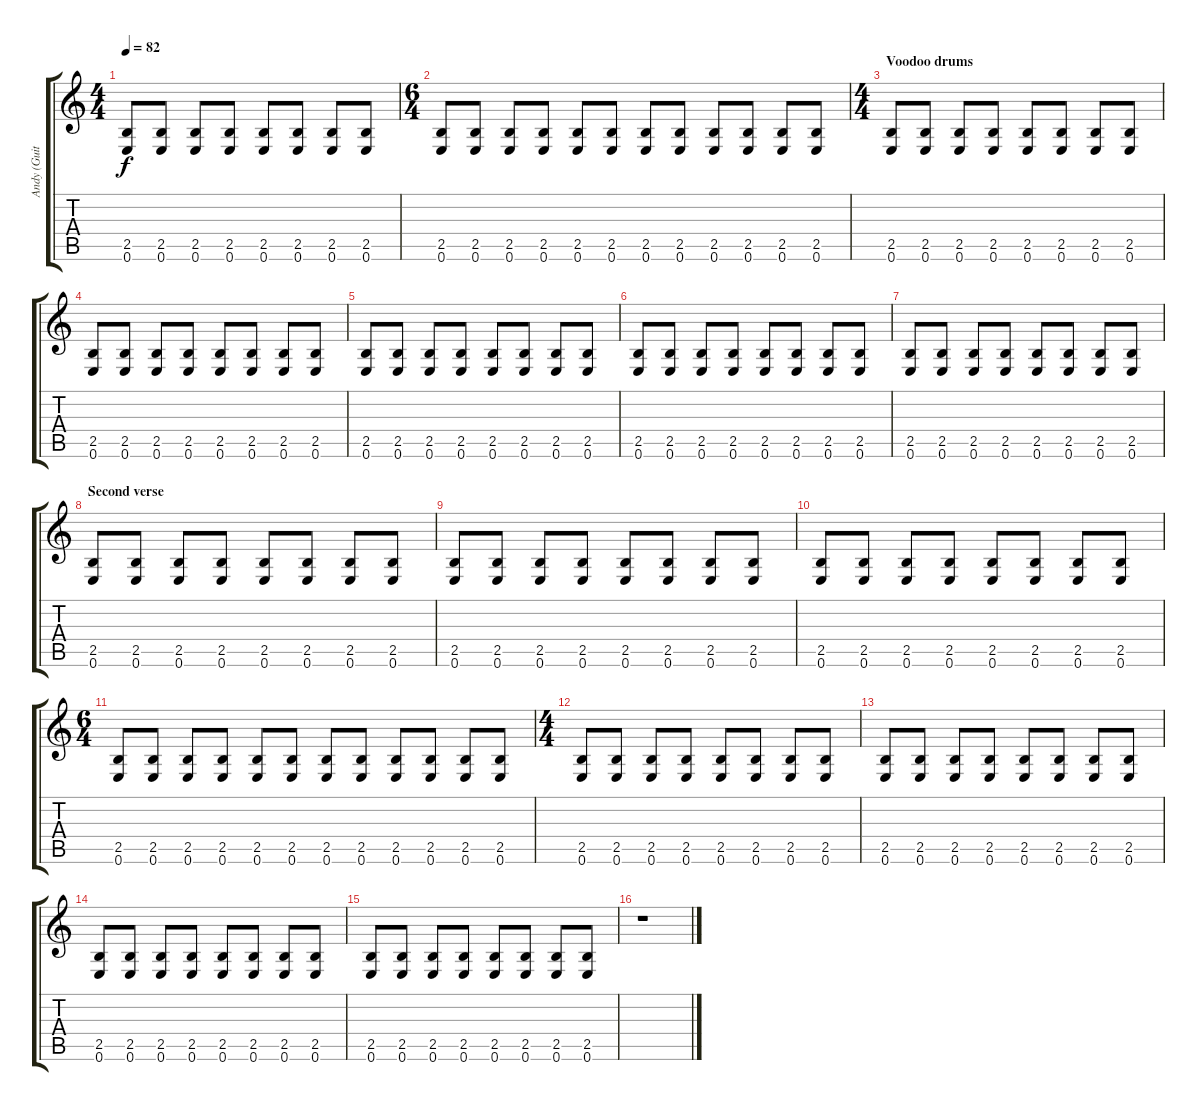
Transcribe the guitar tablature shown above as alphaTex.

\track ("Andy (Guitar)" "Andy (Guit") {instrument overdrivenguitar}
\staff {score tabs}
\tuning (E4 B3 G3 D3 A2 E2) {hide}
\ts (4 4)
\tempo 82
\clef g2
\ks c
(2.5 0.6).8{dy f} (2.5 0.6).8 (2.5 0.6).8 (2.5 0.6).8 (2.5 0.6).8 (2.5 0.6).8 (2.5 0.6).8 (2.5 0.6).8 |
\ts (6 4)
(2.5 0.6).8 (2.5 0.6).8 (2.5 0.6).8 (2.5 0.6).8 (2.5 0.6).8 (2.5 0.6).8 (2.5 0.6).8 (2.5 0.6).8 (2.5 0.6).8 (2.5 0.6).8 (2.5 0.6).8 (2.5 0.6).8 |
\ts (4 4)
\section ("" "Voodoo drums")
(2.5 0.6).8 (2.5 0.6).8 (2.5 0.6).8 (2.5 0.6).8 (2.5 0.6).8 (2.5 0.6).8 (2.5 0.6).8 (2.5 0.6).8 |
(2.5 0.6).8 (2.5 0.6).8 (2.5 0.6).8 (2.5 0.6).8 (2.5 0.6).8 (2.5 0.6).8 (2.5 0.6).8 (2.5 0.6).8 |
(2.5 0.6).8 (2.5 0.6).8 (2.5 0.6).8 (2.5 0.6).8 (2.5 0.6).8 (2.5 0.6).8 (2.5 0.6).8 (2.5 0.6).8 |
(2.5 0.6).8 (2.5 0.6).8 (2.5 0.6).8 (2.5 0.6).8 (2.5 0.6).8 (2.5 0.6).8 (2.5 0.6).8 (2.5 0.6).8 |
(2.5 0.6).8 (2.5 0.6).8 (2.5 0.6).8 (2.5 0.6).8 (2.5 0.6).8 (2.5 0.6).8 (2.5 0.6).8 (2.5 0.6).8 |
\section ("" "Second verse")
(2.5 0.6).8 (2.5 0.6).8 (2.5 0.6).8 (2.5 0.6).8 (2.5 0.6).8 (2.5 0.6).8 (2.5 0.6).8 (2.5 0.6).8 |
(2.5 0.6).8 (2.5 0.6).8 (2.5 0.6).8 (2.5 0.6).8 (2.5 0.6).8 (2.5 0.6).8 (2.5 0.6).8 (2.5 0.6).8 |
(2.5 0.6).8 (2.5 0.6).8 (2.5 0.6).8 (2.5 0.6).8 (2.5 0.6).8 (2.5 0.6).8 (2.5 0.6).8 (2.5 0.6).8 |
\ts (6 4)
(2.5 0.6).8 (2.5 0.6).8 (2.5 0.6).8 (2.5 0.6).8 (2.5 0.6).8 (2.5 0.6).8 (2.5 0.6).8 (2.5 0.6).8 (2.5 0.6).8 (2.5 0.6).8 (2.5 0.6).8 (2.5 0.6).8 |
\ts (4 4)
(2.5 0.6).8 (2.5 0.6).8 (2.5 0.6).8 (2.5 0.6).8 (2.5 0.6).8 (2.5 0.6).8 (2.5 0.6).8 (2.5 0.6).8 |
(2.5 0.6).8 (2.5 0.6).8 (2.5 0.6).8 (2.5 0.6).8 (2.5 0.6).8 (2.5 0.6).8 (2.5 0.6).8 (2.5 0.6).8 |
(2.5 0.6).8 (2.5 0.6).8 (2.5 0.6).8 (2.5 0.6).8 (2.5 0.6).8 (2.5 0.6).8 (2.5 0.6).8 (2.5 0.6).8 |
(2.5 0.6).8 (2.5 0.6).8 (2.5 0.6).8 (2.5 0.6).8 (2.5 0.6).8 (2.5 0.6).8 (2.5 0.6).8 (2.5 0.6).8 |
r.1
